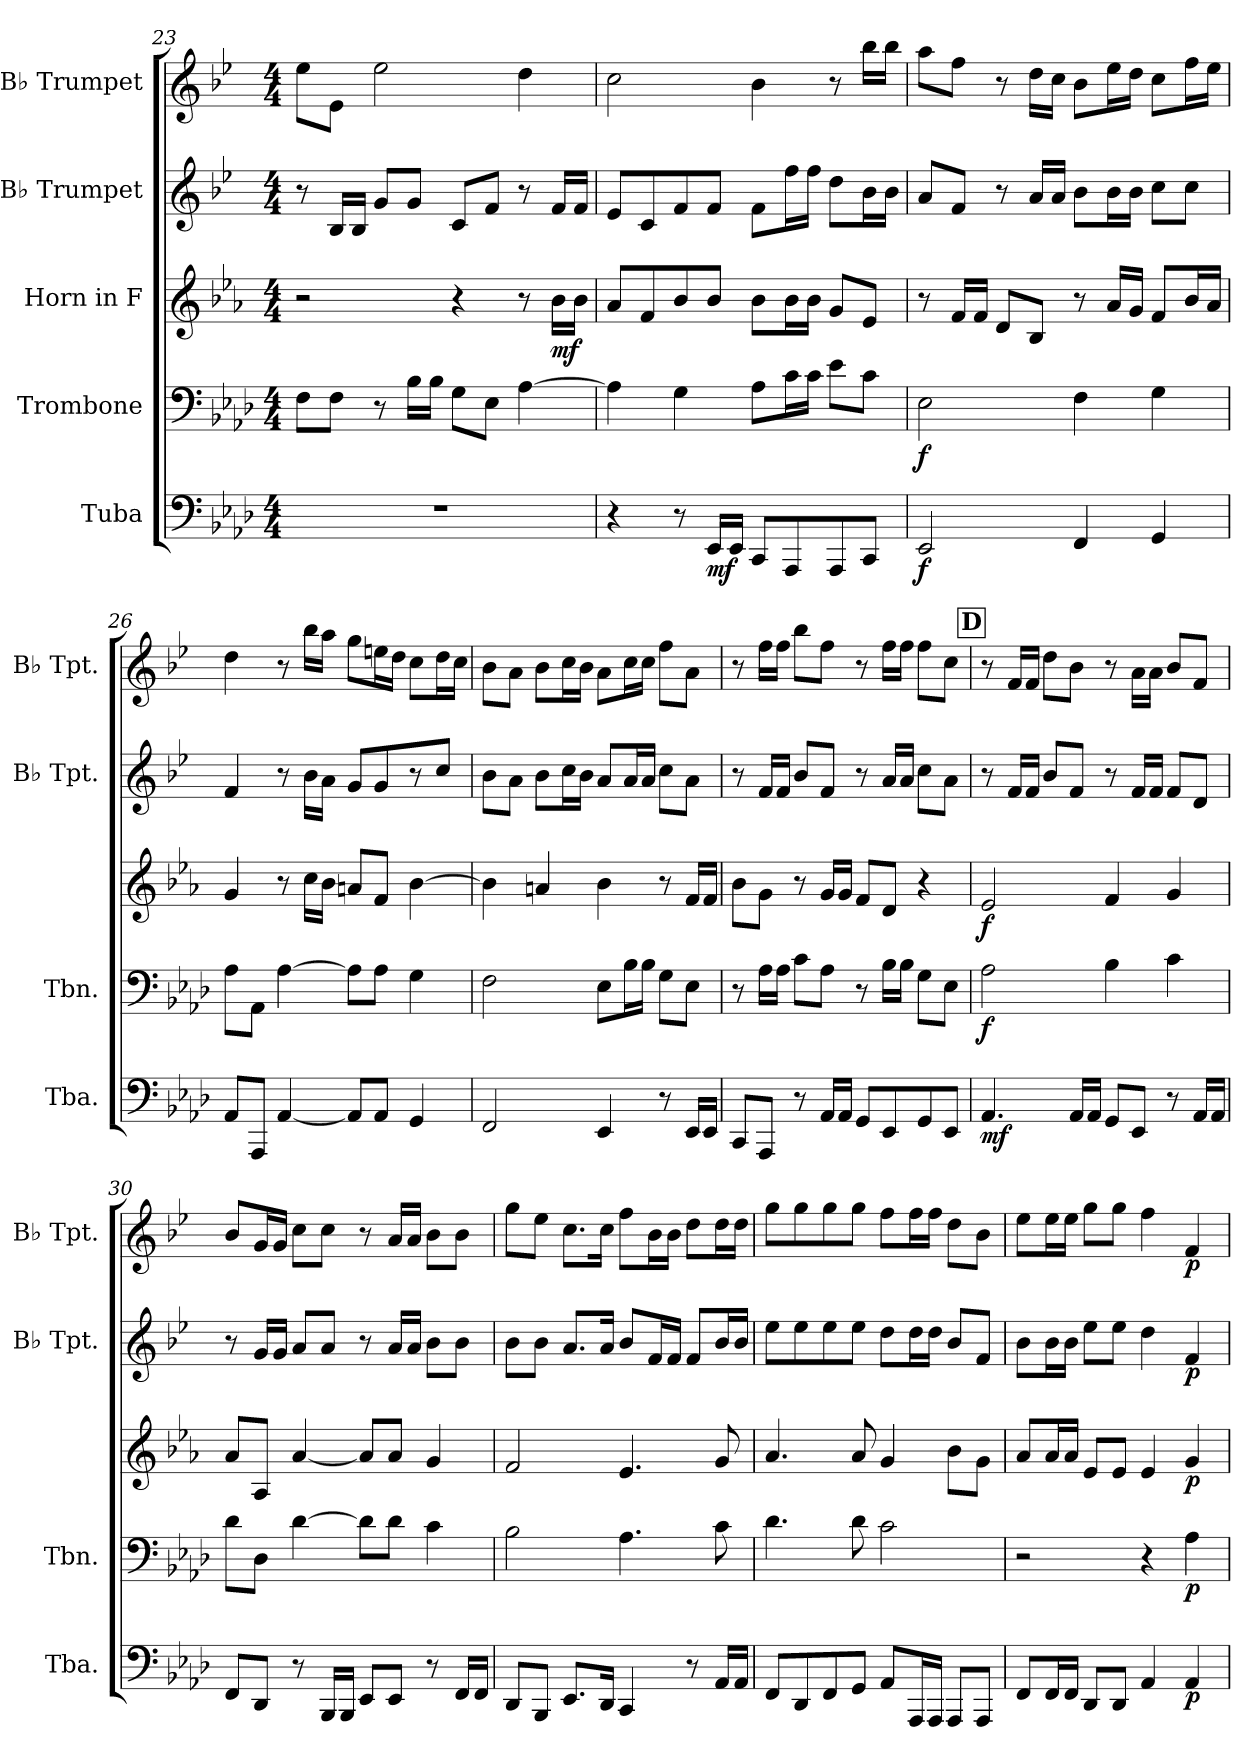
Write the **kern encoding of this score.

**kern	**dynam	**kern	**dynam	**kern	**dynam	**kern	**dynam	**kern	**dynam
*part5	*part5	*part4	*part4	*part3	*part3	*part2	*part2	*part1	*part1
*staff5	*staff5	*staff4	*staff4	*staff3	*staff3	*staff2	*staff2	*staff1	*staff1
*I"Tuba	*	*I"Trombone	*	*I"Horn in F	*	*I"B♭ Trumpet	*	*I"B♭ Trumpet	*
*I'Tba.	*	*I'Tbn.	*	*	*	*I'B♭ Tpt.	*	*I'B♭ Tpt.	*
*clefF4	*	*clefF4	*	*clefG2	*	*clefG2	*	*clefG2	*
*	*	*	*	*ITrd4c7	*	*ITrd1c2	*	*ITrd1c2	*
*k[b-e-a-d-]	*	*k[b-e-a-d-]	*	*k[b-e-a-d-]	*	*k[b-e-a-d-]	*	*k[b-e-a-d-]	*
*M4/4	*	*M4/4	*	*M4/4	*	*M4/4	*	*M4/4	*
=23	=23	=23	=23	=23	=23	=23	=23	=23	=23
1r	.	8F\L	.	2r	.	8r	.	8dd-\L	.
.	.	8F\J	.	.	.	16A-/LL	.	8d-\J	.
.	.	.	.	.	.	16A-/JJ	.	.	.
.	.	8r	.	.	.	8f/L	.	2dd-\	.
.	.	16B-\LL	.	.	.	8f/J	.	.	.
.	.	16B-\JJ	.	.	.	.	.	.	.
.	.	8G\L	.	4r	.	8B-/L	.	.	.
.	.	8E-\J	.	.	.	8e-/J	.	.	.
.	.	[4A-\	.	8r	.	8r	.	4cc\	.
!	!	!	!	!	!LO:DY:b	!	!	!	!
.	.	.	.	16e-\LL	mf	16e-/LL	.	.	.
.	.	.	.	16e-\JJ	.	16e-/JJ	.	.	.
=24	=24	=24	=24	=24	=24	=24	=24	=24	=24
4r	.	4A-\]	.	8d-/L	.	8d-/L	.	2b-\	.
.	.	.	.	8B-/	.	8B-/	.	.	.
8r	.	4G\	.	8e-/	.	8e-/	.	.	.
!	!LO:DY:b	!	!	!	!	!	!	!	!
16EE-/LL	mf	.	.	8e-/J	.	8e-/J	.	.	.
16EE-/JJ	.	.	.	.	.	.	.	.	.
8CC/L	.	8A-\L	.	8e-\L	.	8e-\L	.	4a-\	.
8AAA-/	.	16c\L	.	16e-\L	.	16ee-\L	.	.	.
.	.	16c\JJ	.	16e-\JJ	.	16ee-\JJ	.	.	.
8AAA-/	.	8e-\L	.	8c/L	.	8cc\L	.	8r	.
8CC/J	.	8c\J	.	8A-/J	.	16a-\L	.	16aa-\LL	.
.	.	.	.	.	.	16a-\JJ	.	16aa-\JJ	.
=25	=25	=25	=25	=25	=25	=25	=25	=25	=25
!	!LO:DY:b	!	!LO:DY:b	!	!	!	!	!	!
2EE-/	f	2E-\	f	8r	.	8g/L	.	8gg\L	.
.	.	.	.	16B-/LL	.	8e-/J	.	8ee-\J	.
.	.	.	.	16B-/JJ	.	.	.	.	.
.	.	.	.	8G/L	.	8r	.	8r	.
.	.	.	.	8E-/J	.	16g/LL	.	16cc\LL	.
.	.	.	.	.	.	16g/JJ	.	16b-\JJ	.
4FF/	.	4F\	.	8r	.	8a-\L	.	8a-\L	.
.	.	.	.	16d-/LL	.	16a-\L	.	16dd-\L	.
.	.	.	.	16c/JJ	.	16a-\JJ	.	16cc\JJ	.
4GG/	.	4G\	.	8B-/L	.	8b-\L	.	8b-\L	.
.	.	.	.	16e-/L	.	8b-\J	.	16ee-\L	.
.	.	.	.	16d-/JJ	.	.	.	16dd-\JJ	.
!!LO:LB:g=z
=26	=26	=26	=26	=26	=26	=26	=26	=26	=26
8AA-/L	.	8A-\L	.	4c/	.	4e-/	.	4cc\	.
8AAA-/J	.	8AA-\J	.	.	.	.	.	.	.
[4AA-/	.	[4A-\	.	8r	.	8r	.	8r	.
.	.	.	.	16f\LL	.	16a-\LL	.	16aa-\LL	.
.	.	.	.	16e-\JJ	.	16g\JJ	.	16gg\JJ	.
8AA-/L]	.	8A-\L]	.	8dn/L	.	8f/L	.	8ff\L	.
8AA-/J	.	8A-\J	.	8B-/J	.	8f/	.	16ddn\L	.
.	.	.	.	.	.	.	.	16cc\JJ	.
4GG/	.	4G\	.	[4e-\	.	8r	.	8b-\L	.
.	.	.	.	.	.	8b-/J	.	16cc\L	.
.	.	.	.	.	.	.	.	16b-\JJ	.
=27	=27	=27	=27	=27	=27	=27	=27	=27	=27
2FF/	.	2F\	.	4e-\]	.	8a-\L	.	8a-\L	.
.	.	.	.	.	.	8g\J	.	8g\J	.
.	.	.	.	4dn/	.	8a-\L	.	8a-\L	.
.	.	.	.	.	.	16b-\L	.	16b-\L	.
.	.	.	.	.	.	16a-\JJ	.	16a-\JJ	.
4EE-/	.	8E-\L	.	4e-\	.	8g/L	.	8g\L	.
.	.	16B-\L	.	.	.	16g/L	.	16b-\L	.
.	.	16B-\JJ	.	.	.	16g/JJ	.	16b-\JJ	.
8r	.	8G\L	.	8r	.	8b-\L	.	8ee-\L	.
16EE-/LL	.	8E-\J	.	16B-/LL	.	8g\J	.	8g\J	.
16EE-/JJ	.	.	.	16B-/JJ	.	.	.	.	.
=28	=28	=28	=28	=28	=28	=28	=28	=28	=28
8CC/L	.	8r	.	8e-\L	.	8r	.	8r	.
8AAA-/J	.	16A-\LL	.	8c\J	.	16e-/LL	.	16ee-\LL	.
.	.	16A-\JJ	.	.	.	16e-/JJ	.	16ee-\JJ	.
8r	.	8c\L	.	8r	.	8a-/L	.	8aa-\L	.
16AA-/LL	.	8A-\J	.	16c/LL	.	8e-/J	.	8ee-\J	.
16AA-/JJ	.	.	.	16c/JJ	.	.	.	.	.
8GG/L	.	8r	.	8B-/L	.	8r	.	8r	.
8EE-/	.	16B-\LL	.	8G/J	.	16g/LL	.	16ee-\LL	.
.	.	16B-\JJ	.	.	.	16g/JJ	.	16ee-\JJ	.
8GG/	.	8G\L	.	4r	.	8b-\L	.	8ee-\L	.
8EE-/J	.	8E-\J	.	.	.	8g\J	.	8b-\J	.
!!LO:REH:place=s1:a:B:fs=14:t=D
=29	=29	=29	=29	=29	=29	=29	=29	=29	=29
!	!LO:DY:b	!	!LO:DY:b	!	!LO:DY:b	!	!	!	!
4.AA-/	mf	2A-\	f	2A-/	f	8r	.	8r	.
.	.	.	.	.	.	16e-/LL	.	16e-/LL	.
.	.	.	.	.	.	16e-/JJ	.	16e-/JJ	.
.	.	.	.	.	.	8a-/L	.	8cc\L	.
16AA-/LL	.	.	.	.	.	8e-/J	.	8a-\J	.
16AA-/JJ	.	.	.	.	.	.	.	.	.
8GG/L	.	4B-\	.	4B-/	.	8r	.	8r	.
8EE-/J	.	.	.	.	.	16e-/LL	.	16g\LL	.
.	.	.	.	.	.	16e-/JJ	.	16g\JJ	.
8r	.	4c\	.	4c/	.	8e-/L	.	8a-/L	.
16AA-/LL	.	.	.	.	.	8c/J	.	8e-/J	.
16AA-/JJ	.	.	.	.	.	.	.	.	.
!!LO:PB:g=z
=30	=30	=30	=30	=30	=30	=30	=30	=30	=30
8FF/L	.	8d-\L	.	8d-/L	.	8r	.	8a-/L	.
8DD-/J	.	8D-\J	.	8D-/J	.	16f/LL	.	16f/L	.
.	.	.	.	.	.	16f/JJ	.	16f/JJ	.
8r	.	[4d-\	.	[4d-/	.	8g/L	.	8b-\L	.
16BBB-/LL	.	.	.	.	.	8g/J	.	8b-\J	.
16BBB-/JJ	.	.	.	.	.	.	.	.	.
8EE-/L	.	8d-\L]	.	8d-/L]	.	8r	.	8r	.
8EE-/J	.	8d-\J	.	8d-/J	.	16g/LL	.	16g/LL	.
.	.	.	.	.	.	16g/JJ	.	16g/JJ	.
8r	.	4c\	.	4c/	.	8a-\L	.	8a-\L	.
16FF/LL	.	.	.	.	.	8a-\J	.	8a-\J	.
16FF/JJ	.	.	.	.	.	.	.	.	.
=31	=31	=31	=31	=31	=31	=31	=31	=31	=31
8DD-/L	.	2B-\	.	2B-/	.	8a-\L	.	8ff\L	.
8BBB-/J	.	.	.	.	.	8a-\J	.	8dd-\J	.
8.EE-/L	.	.	.	.	.	8.g/L	.	8.b-\L	.
16DD-/Jk	.	.	.	.	.	16g/Jk	.	16b-\Jk	.
4CC/	.	4.A-\	.	4.A-/	.	8a-/L	.	8ee-\L	.
.	.	.	.	.	.	16e-/L	.	16a-\L	.
.	.	.	.	.	.	16e-/JJ	.	16a-\JJ	.
8r	.	.	.	.	.	8e-/L	.	8cc\L	.
16AA-/LL	.	8c\	.	8c/	.	16a-/L	.	16cc\L	.
16AA-/JJ	.	.	.	.	.	16a-/JJ	.	16cc\JJ	.
=32	=32	=32	=32	=32	=32	=32	=32	=32	=32
8FF/L	.	4.d-\	.	4.d-/	.	8dd-\L	.	8ff\L	.
8DD-/	.	.	.	.	.	8dd-\	.	8ff\	.
8FF/	.	.	.	.	.	8dd-\	.	8ff\	.
8GG/J	.	8d-\	.	8d-/	.	8dd-\J	.	8ff\J	.
8AA-/L	.	2c\	.	4c/	.	8cc\L	.	8ee-\L	.
16AAA-/L	.	.	.	.	.	16cc\L	.	16ee-\L	.
16AAA-/JJ	.	.	.	.	.	16cc\JJ	.	16ee-\JJ	.
8AAA-/L	.	.	.	8e-\L	.	8a-/L	.	8cc\L	.
8AAA-/J	.	.	.	8c\J	.	8e-/J	.	8a-\J	.
=33	=33	=33	=33	=33	=33	=33	=33	=33	=33
8FF/L	.	2r	.	8d-/L	.	8a-\L	.	8dd-\L	.
16FF/L	.	.	.	16d-/L	.	16a-\L	.	16dd-\L	.
16FF/JJ	.	.	.	16d-/JJ	.	16a-\JJ	.	16dd-\JJ	.
8DD-/L	.	.	.	8A-/L	.	8dd-\L	.	8ff\L	.
8DD-/J	.	.	.	8A-/J	.	8dd-\J	.	8ff\J	.
4AA-/	.	4r	.	4A-/	.	4cc\	.	4ee-\	.
!	!LO:DY:b	!	!LO:DY:b	!	!LO:DY:b	!	!LO:DY:b	!	!LO:DY:b
4AA-/	p	4A-\	p	4c/	p	4e-/	p	4e-/	p
=	=	=	=	=	=	=	=	=	=
*-	*-	*-	*-	*-	*-	*-	*-	*-	*-
